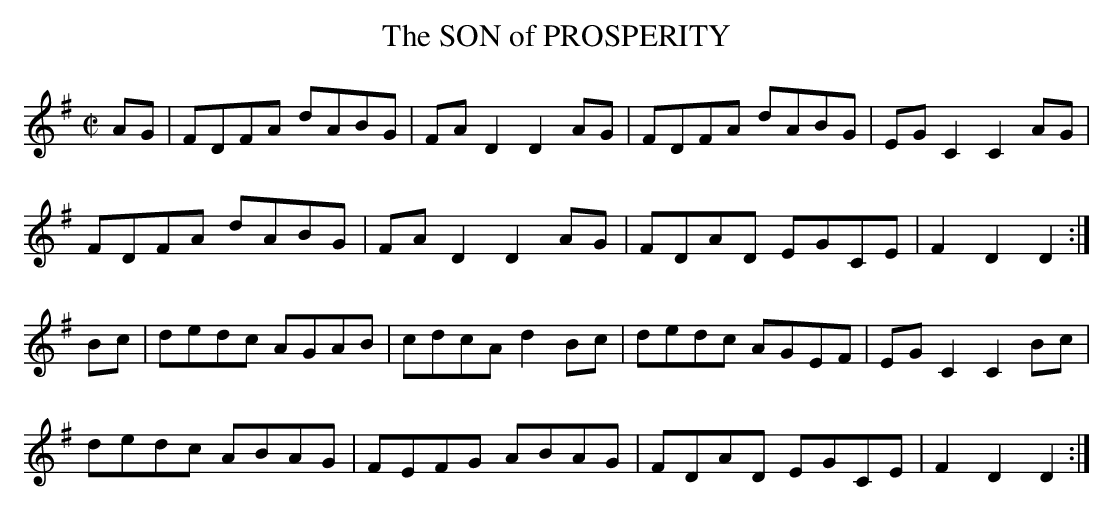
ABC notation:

X:1
T:SON of PROSPERITY, The
L:1/8
M:C|
K:G % Dmix
AG|FDFA dABG|FAD2 D2AG|FDFA dABG|EGC2 C2AG|
FDFA dABG|FAD2 D2AG|FDAD EGCE|F2D2D2:|
Bc|dedc AGAB|cdcA d2 Bc|dedc AGEF|EGC2 C2 Bc|
dedc ABAG|FEFG ABAG|FDAD EGCE|F2D2D2:|
